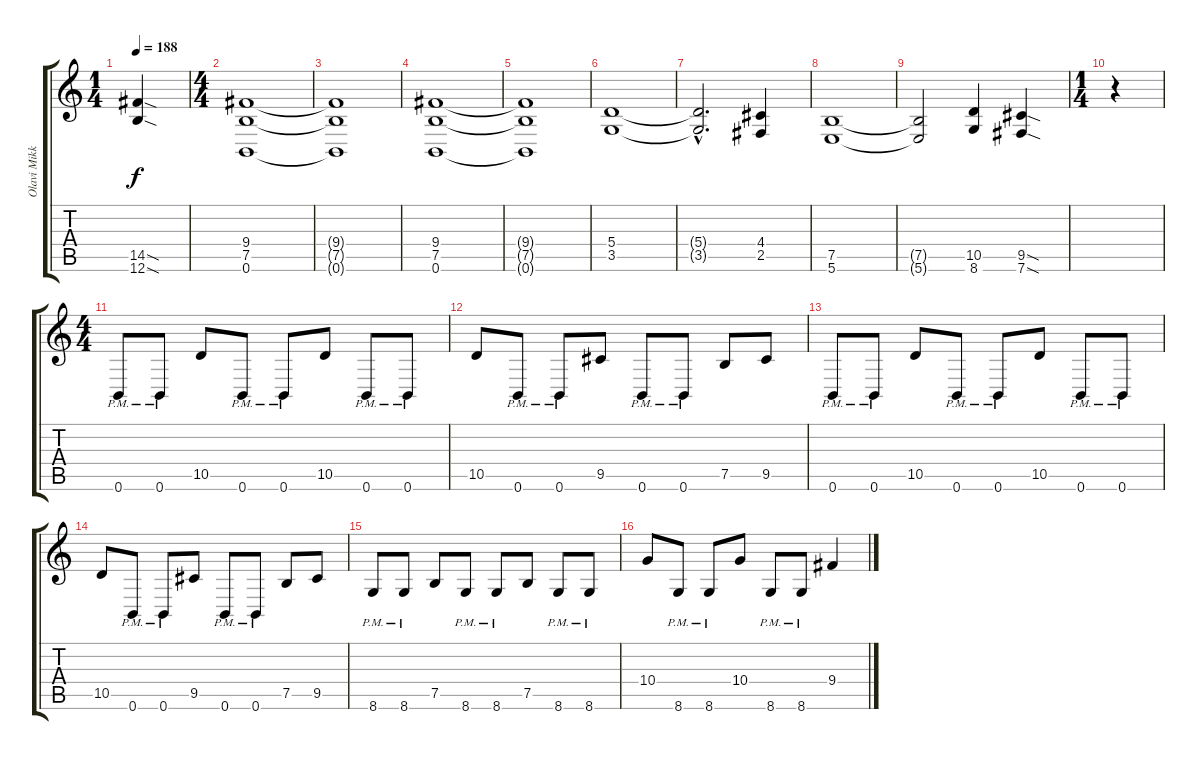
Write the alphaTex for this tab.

\track ("Olavi Mikkonen" "Olavi Mikk") {instrument overdrivenguitar}
\staff {score tabs}
\tuning (B3 Gb3 D3 A2 E2 B1) {hide}
\ts (1 4)
\tempo 188
\clef g2
\ks c
(14.5{sod} 12.6{sod}).4{dy f volume 8 instrument overdrivenguitar} |
\ts (4 4)
(9.4 7.5 0.6).1 |
(9.4{t} 7.5{t} 0.6{t}).1 |
(9.4 7.5 0.6).1 |
(9.4{t} 7.5{t} 0.6{t}).1 |
(5.4 3.5).1 |
(5.4{hac t} 3.5{hac t}).2{d} (4.4 2.5).4 |
(7.5 5.6).1 |
(7.5{t} 5.6{t}).2 (10.5 8.6).4{volume 10} (9.5{sod} 7.6{sod}).4 |
\ts (1 4)
r.4 |
\ts (4 4)
0.6{pm}.8 0.6{pm}.8 10.5.8 0.6{pm}.8 0.6{pm}.8 10.5.8 0.6{pm}.8 0.6{pm}.8 |
10.5.8 0.6{pm}.8 0.6{pm}.8 9.5.8 0.6{pm}.8 0.6{pm}.8 7.5.8 9.5.8 |
0.6{pm}.8 0.6{pm}.8 10.5.8 0.6{pm}.8 0.6{pm}.8 10.5.8 0.6{pm}.8 0.6{pm}.8 |
10.5.8 0.6{pm}.8 0.6{pm}.8 9.5.8 0.6{pm}.8 0.6{pm}.8 7.5.8 9.5.8 |
8.6{pm}.8 8.6{pm}.8 7.5.8 8.6{pm}.8 8.6{pm}.8 7.5.8 8.6{pm}.8 8.6{pm}.8 |
10.4.8 8.6{pm}.8 8.6{pm}.8 10.4.8 8.6{pm}.8 8.6{pm}.8 9.4.4
